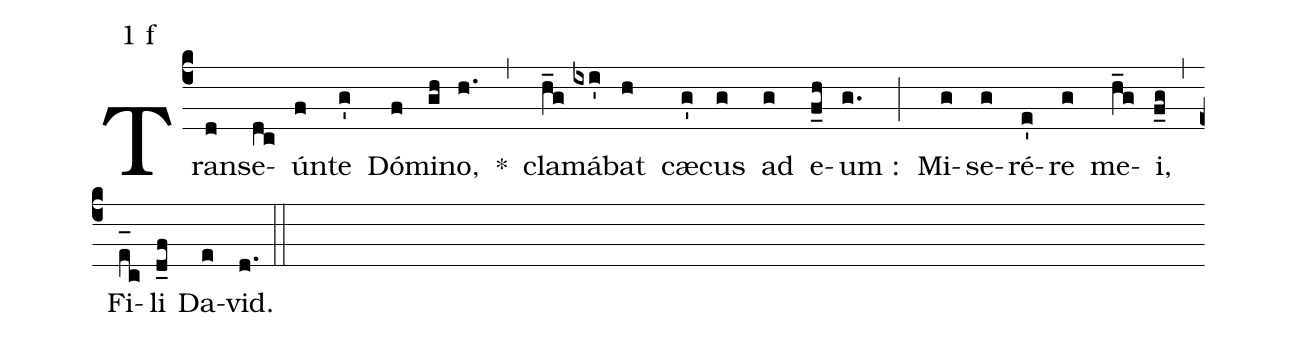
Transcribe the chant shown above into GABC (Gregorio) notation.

mode:1 f;
%%
(c4) Trans(d)e(dc)ún(f)te(g') Dó(f)mi(gh)no,(h.) *(,) cla(h_g)má(ixi')bat(h) cæ(g')cus(g) ad(g) e(f_h)um :(g.) (;) Mi(g)se(g)ré(e')re(g) me(h_g)i,(f_g) (,) Fi(e_[oh:h]c)li(d_f) Da(e)vid.(d.) (::)
